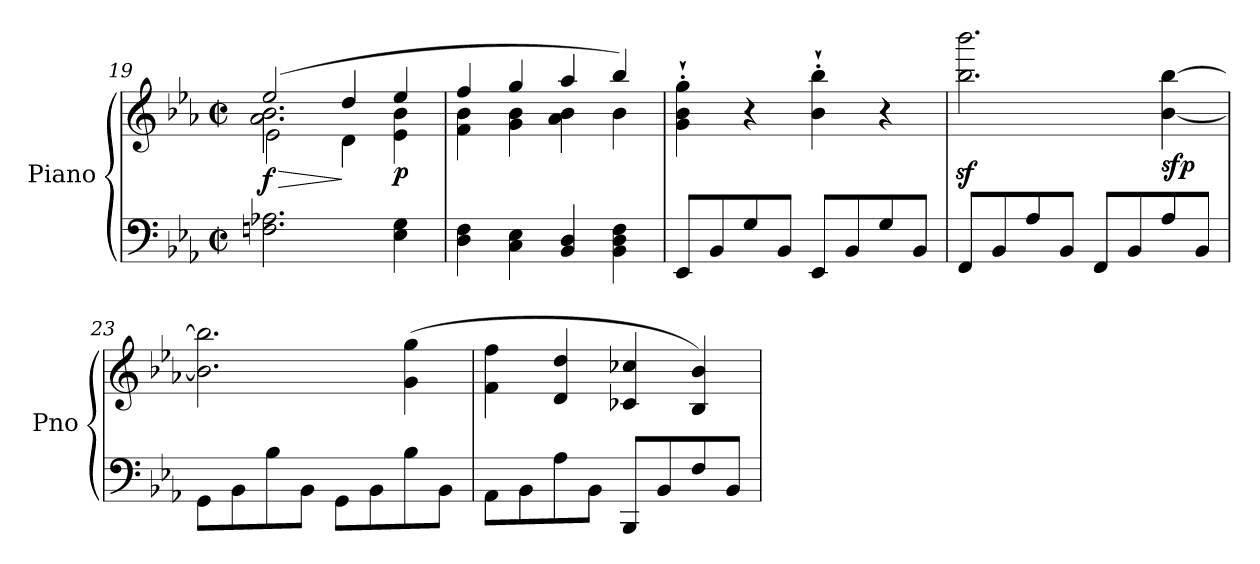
**kern	**kern	**dynam
*part1	*part1	*part1
*staff2	*staff1	*staff1/2
*I"Piano	*	*
*I'Pno	*	*
*clefF4	*clefG2	*
*k[b-e-a-]	*k[b-e-a-]	*
*E-:	*E-:	*
*M2/2	*M2/2	*
*met(c|)	*met(c|)	*
=19	=19	=19
!	!	!LO:HP:b
*	*^	*
*	*	*^	*
!	!	!	!	!LO:DY:n=1:b
2.Fn\ 2.A-X\	(>2ee-/	2.a-\ 2.b-\	2e-\	> f
.	4dd/	.	4d\	]
!	!	!	!	!LO:DY:n=2:b
4E-\ 4G\	4ee-/	4e-\ 4b-\	4ryy	p
*	*	*v	*v	*
=20	=20	=20	=20
4D\ 4F\	4ff/	4f\ 4b-\	.
4C\ 4E-\	4gg/	4g\ 4b-\	.
4BB-/ 4D/	4aa-/	4a-\ 4b-\	.
4BB-\ 4D\ 4F\	4bb-/)	4b-\	.
!!LO:LB:g=z
=21	=21	=21	=21
!	!LO:TX:b:t=cresc.	!	!
*	*v	*v	*
8EE-/L	4g\'` 4b-\'` 4gg\'`	.
8BB-/	.	.
8G/	4r	.
8BB-/J	.	.
8EE-/L	4b-\'` 4bb-\'`	.
8BB-/	.	.
8G/	4r	.
8BB-/J	.	.
=22	=22	=22
8FF/L	2.bb-\z< 2.bbb-\z<	.
8BB-/	.	.
8A-/	.	.
8BB-/J	.	.
8FF/L	.	.
8BB-/	.	.
!	!	!LO:DY:b
8A-/	[4b-\ [4bb-\	sfp
8BB-/J	.	.
=23	=23	=23
8GG\L	2.b-\] 2.bb-\]	.
8BB-\	.	.
8B-\	.	.
8BB-\J	.	.
8GG\L	.	.
8BB-\	.	.
8B-\	(>4g\ 4gg\	.
8BB-\J	.	.
=24	=24	=24
8AA-\L	4f\ 4ff\	.
8BB-\	.	.
8A-\	4d/ 4dd/	.
8BB-\J	.	.
8BBB-/L	4c-X/ 4cc-X/	.
8BB-/	.	.
8F/	4B-/ 4b-/)	.
8BB-/J	.	.
=	=	=
*-	*-	*-
